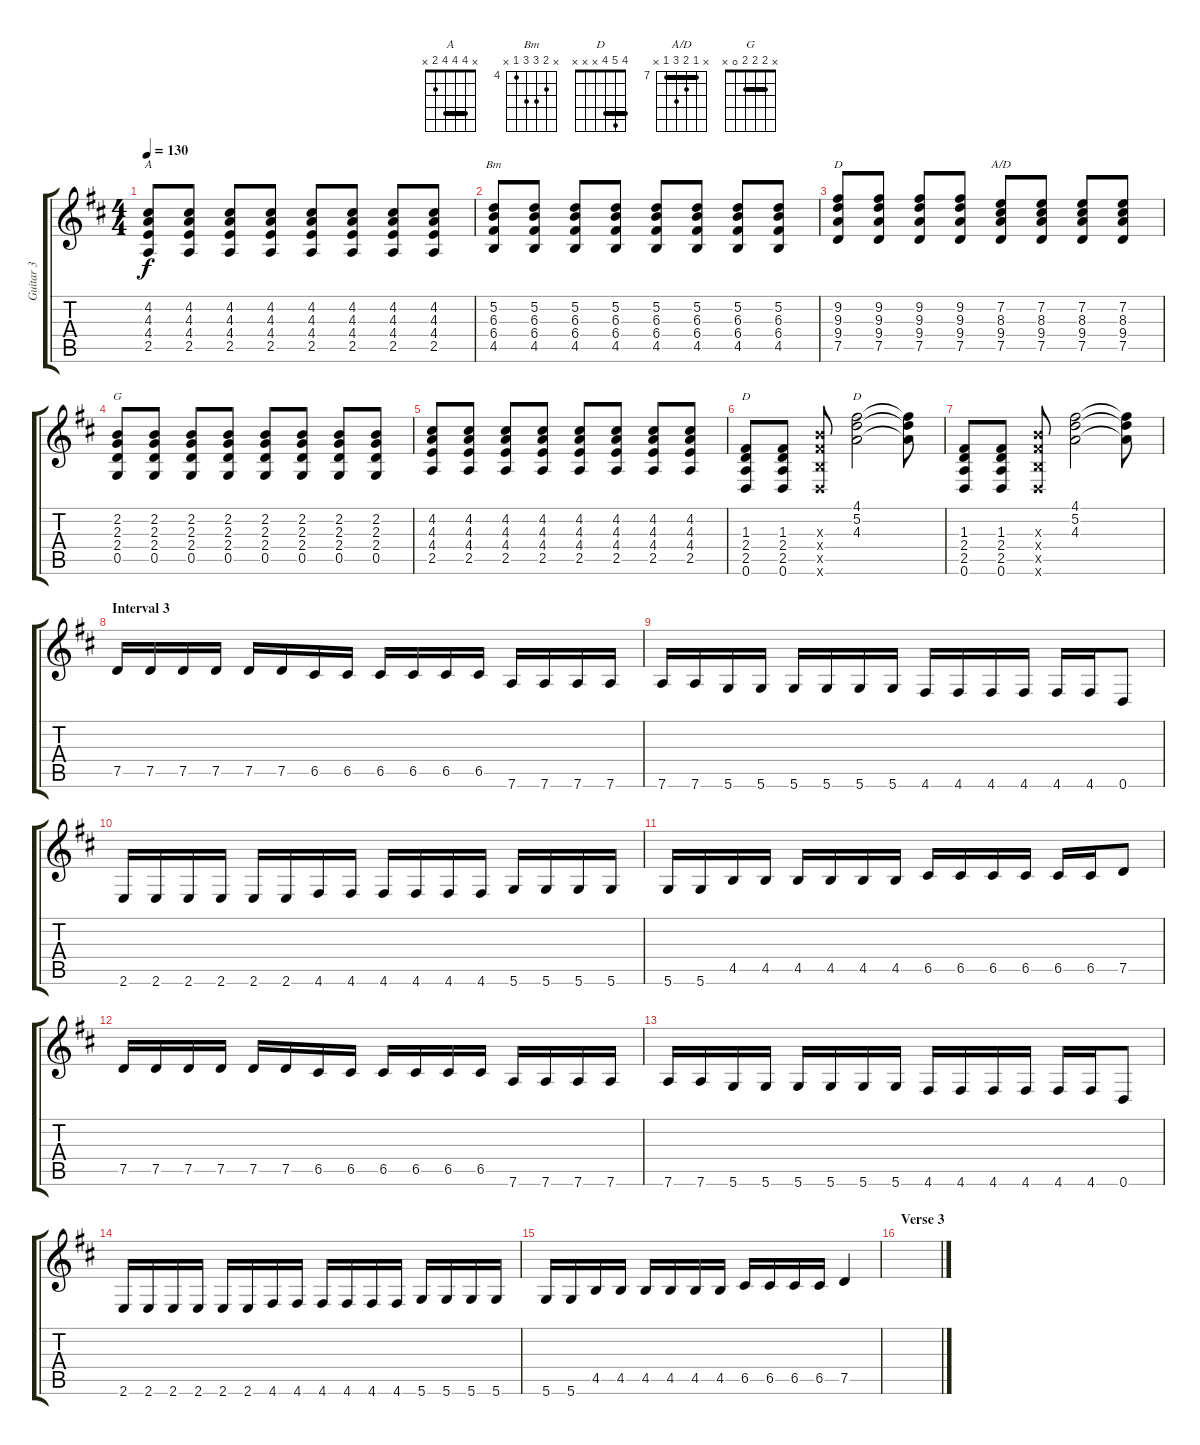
\track ("Guitar 3" "Guitar 3") {instrument overdrivenguitar}
\staff {score tabs}
\tuning (D4 A3 F3 C3 G2 D2) {hide}
\chord ("A" x 4 4 4 2 x) {barre 4}
\chord ("Bm" x 5 6 6 4 x) {firstfret 4}
\chord ("D" x 9 9 9 7 x) {firstfret 7 barre 9}
\chord ("A/D" x 7 8 9 7 x) {firstfret 7 barre 7}
\chord ("G" x 2 2 2 0 x) {barre 2}
\chord ("D" x x 1 2 2 0)
\chord ("D" 4 5 4 x x x) {barre 4}
\ts (4 4)
\tempo 130
\clef g2
\ks d
(4.2 4.3 4.4 2.5).8{ch "A" dy f} (4.2 4.3 4.4 2.5).8 (4.2 4.3 4.4 2.5).8 (4.2 4.3 4.4 2.5).8 (4.2 4.3 4.4 2.5).8 (4.2 4.3 4.4 2.5).8 (4.2 4.3 4.4 2.5).8 (4.2 4.3 4.4 2.5).8 |
(5.2 6.3 6.4 4.5).8{ch "Bm"} (5.2 6.3 6.4 4.5).8 (5.2 6.3 6.4 4.5).8 (5.2 6.3 6.4 4.5).8 (5.2 6.3 6.4 4.5).8 (5.2 6.3 6.4 4.5).8 (5.2 6.3 6.4 4.5).8 (5.2 6.3 6.4 4.5).8 |
(9.2 9.3 9.4 7.5).8{ch "D"} (9.2 9.3 9.4 7.5).8 (9.2 9.3 9.4 7.5).8 (9.2 9.3 9.4 7.5).8 (7.2 8.3 9.4 7.5).8{ch "A/D"} (7.2 8.3 9.4 7.5).8 (7.2 8.3 9.4 7.5).8 (7.2 8.3 9.4 7.5).8 |
(2.2 2.3 2.4 0.5).8{ch "G"} (2.2 2.3 2.4 0.5).8 (2.2 2.3 2.4 0.5).8 (2.2 2.3 2.4 0.5).8 (2.2 2.3 2.4 0.5).8 (2.2 2.3 2.4 0.5).8 (2.2 2.3 2.4 0.5).8 (2.2 2.3 2.4 0.5).8 |
(4.2 4.3 4.4 2.5).8 (4.2 4.3 4.4 2.5).8 (4.2 4.3 4.4 2.5).8 (4.2 4.3 4.4 2.5).8 (4.2 4.3 4.4 2.5).8 (4.2 4.3 4.4 2.5).8 (4.2 4.3 4.4 2.5).8 (4.2 4.3 4.4 2.5).8 |
(1.3 2.4 2.5 0.6).8{ch "D"} (1.3 2.4 2.5 0.6).8 (6.3{x} 6.4{x} 4.5{x} 0.6{x}).8 (4.1 5.2 4.3).2{ch "D"} (4.1{t} 5.2{t} 4.3{t}).8 |
(1.3 2.4 2.5 0.6).8 (1.3 2.4 2.5 0.6).8 (6.3{x} 6.4{x} 4.5{x} 0.6{x}).8 (4.1 5.2 4.3).2 (4.1{t} 5.2{t} 4.3{t}).8 |
\section ("" "Interval 3")
7.5.16 7.5.16 7.5.16 7.5.16 7.5.16 7.5.16 6.5.16 6.5.16 6.5.16 6.5.16 6.5.16 6.5.16 7.6.16 7.6.16 7.6.16 7.6.16 |
7.6.16 7.6.16 5.6.16 5.6.16 5.6.16 5.6.16 5.6.16 5.6.16 4.6.16 4.6.16 4.6.16 4.6.16 4.6.16 4.6.16 0.6.8 |
2.6.16 2.6.16 2.6.16 2.6.16 2.6.16 2.6.16 4.6.16 4.6.16 4.6.16 4.6.16 4.6.16 4.6.16 5.6.16 5.6.16 5.6.16 5.6.16 |
5.6.16 5.6.16 4.5.16 4.5.16 4.5.16 4.5.16 4.5.16 4.5.16 6.5.16 6.5.16 6.5.16 6.5.16 6.5.16 6.5.16 7.5.8 |
7.5.16 7.5.16 7.5.16 7.5.16 7.5.16 7.5.16 6.5.16 6.5.16 6.5.16 6.5.16 6.5.16 6.5.16 7.6.16 7.6.16 7.6.16 7.6.16 |
7.6.16 7.6.16 5.6.16 5.6.16 5.6.16 5.6.16 5.6.16 5.6.16 4.6.16 4.6.16 4.6.16 4.6.16 4.6.16 4.6.16 0.6.8 |
2.6.16 2.6.16 2.6.16 2.6.16 2.6.16 2.6.16 4.6.16 4.6.16 4.6.16 4.6.16 4.6.16 4.6.16 5.6.16 5.6.16 5.6.16 5.6.16 |
5.6.16 5.6.16 4.5.16 4.5.16 4.5.16 4.5.16 4.5.16 4.5.16 6.5.16 6.5.16 6.5.16 6.5.16 7.5.4 |
\section ("" "Verse 3")
